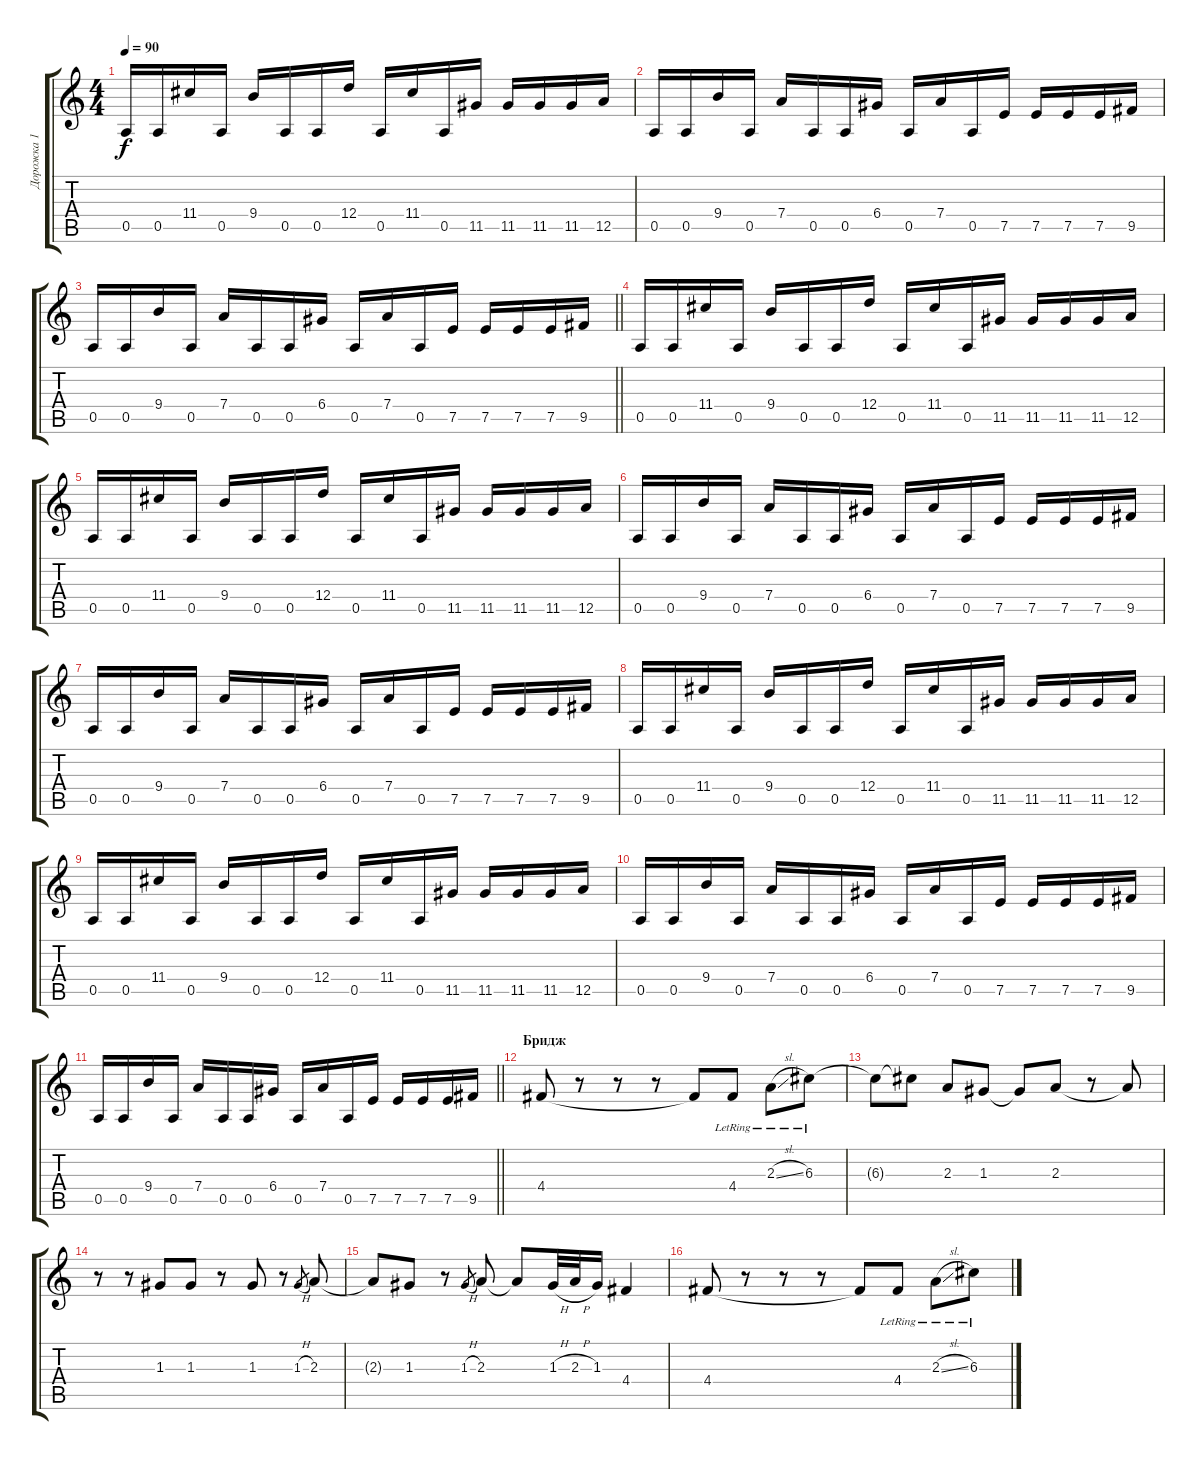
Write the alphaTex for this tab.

\track ("Дорожка 1" "Дорожка 1") {instrument acousticguitarsteel}
\staff {score tabs}
\tuning (E4 B3 G3 D3 A2 D2) {hide}
\ts (4 4)
\tempo 90
\clef g2
\ks c
0.5.16{dy f} 0.5.16 11.4.16 0.5.16 9.4.16 0.5.16 0.5.16 12.4.16 0.5.16 11.4.16 0.5.16 11.5.16 11.5.16 11.5.16 11.5.16 12.5.16 |
0.5.16 0.5.16 9.4.16 0.5.16 7.4.16 0.5.16 0.5.16 6.4.16 0.5.16 7.4.16 0.5.16 7.5.16 7.5.16 7.5.16 7.5.16 9.5.16 |
\barLineRight lightlight
0.5.16 0.5.16 9.4.16 0.5.16 7.4.16 0.5.16 0.5.16 6.4.16 0.5.16 7.4.16 0.5.16 7.5.16 7.5.16 7.5.16 7.5.16 9.5.16 |
0.5.16 0.5.16 11.4.16 0.5.16 9.4.16 0.5.16 0.5.16 12.4.16 0.5.16 11.4.16 0.5.16 11.5.16 11.5.16 11.5.16 11.5.16 12.5.16 |
0.5.16 0.5.16 11.4.16 0.5.16 9.4.16 0.5.16 0.5.16 12.4.16 0.5.16 11.4.16 0.5.16 11.5.16 11.5.16 11.5.16 11.5.16 12.5.16 |
0.5.16 0.5.16 9.4.16 0.5.16 7.4.16 0.5.16 0.5.16 6.4.16 0.5.16 7.4.16 0.5.16 7.5.16 7.5.16 7.5.16 7.5.16 9.5.16 |
0.5.16 0.5.16 9.4.16 0.5.16 7.4.16 0.5.16 0.5.16 6.4.16 0.5.16 7.4.16 0.5.16 7.5.16 7.5.16 7.5.16 7.5.16 9.5.16 |
0.5.16 0.5.16 11.4.16 0.5.16 9.4.16 0.5.16 0.5.16 12.4.16 0.5.16 11.4.16 0.5.16 11.5.16 11.5.16 11.5.16 11.5.16 12.5.16 |
0.5.16 0.5.16 11.4.16 0.5.16 9.4.16 0.5.16 0.5.16 12.4.16 0.5.16 11.4.16 0.5.16 11.5.16 11.5.16 11.5.16 11.5.16 12.5.16 |
0.5.16 0.5.16 9.4.16 0.5.16 7.4.16 0.5.16 0.5.16 6.4.16 0.5.16 7.4.16 0.5.16 7.5.16 7.5.16 7.5.16 7.5.16 9.5.16 |
\barLineRight lightlight
0.5.16 0.5.16 9.4.16 0.5.16 7.4.16 0.5.16 0.5.16 6.4.16 0.5.16 7.4.16 0.5.16 7.5.16 7.5.16 7.5.16 7.5.16 9.5.16 |
\section ("" "Бридж")
4.4.8 r.8 r.8 r.8 4.4{t}.8 4.4{lr}.8 2.3{sl lr}.8 6.3{lr}.8 |
6.3{t}.8 6.3{t}.8 2.3.8 1.3.8 1.3{t}.8 2.3.8 r.8 2.3{t}.8 |
r.8 r.8 1.3.8 1.3.8 r.8 1.3.8 r.8 1.3{h}.8{gr} 2.3.8 |
2.3{t}.8 1.3.8 r.8 1.3{h}.8{gr} 2.3.8 2.3{t}.8 1.3{h}.32 2.3{h}.32 1.3.16 4.4.4 |
4.4.8 r.8 r.8 r.8 4.4{t}.8 4.4{lr}.8 2.3{sl lr}.8 6.3{lr}.8
